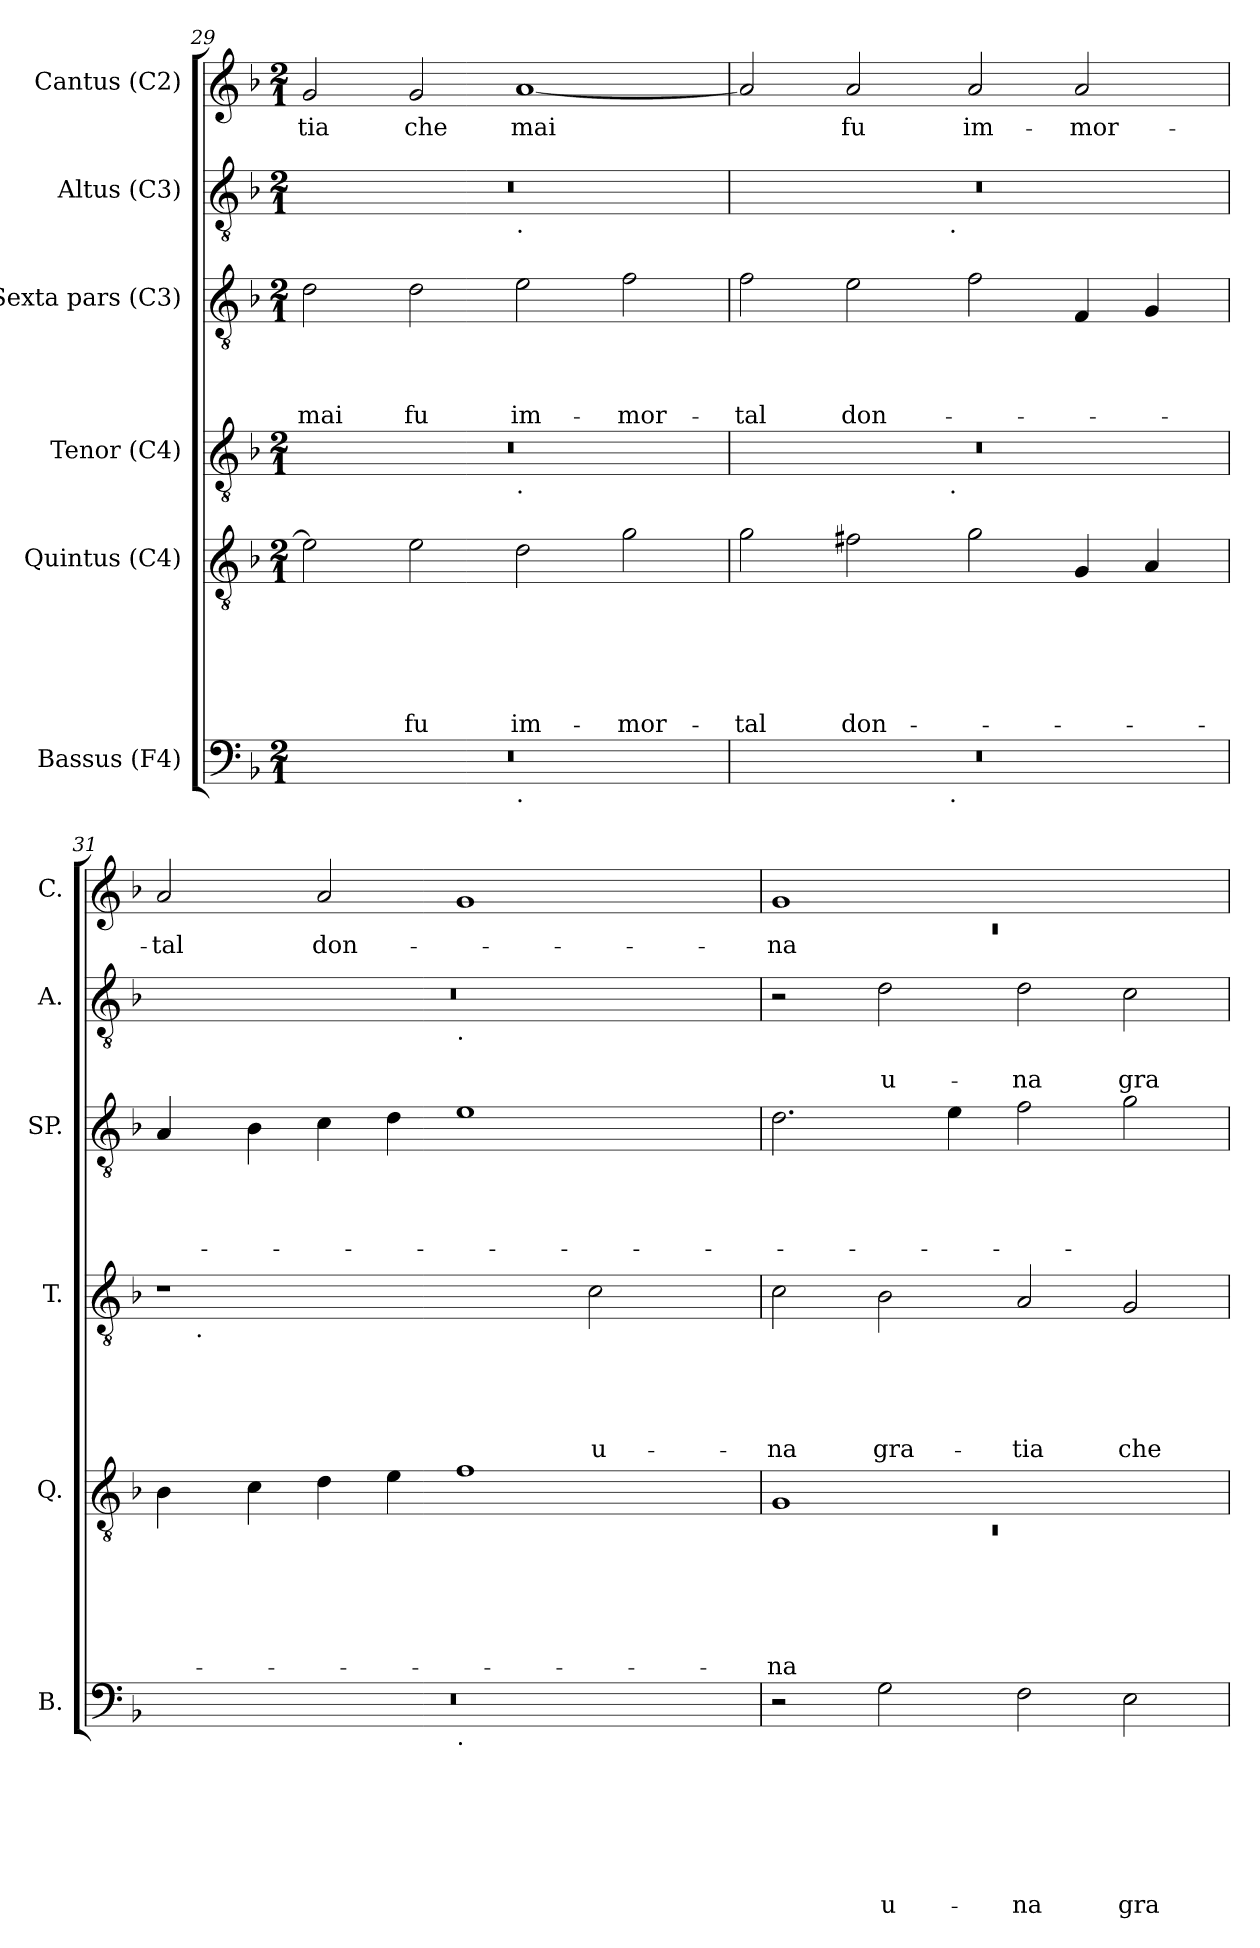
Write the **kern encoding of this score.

**kern	**text	**text	**text	**text	**text	**text	**text	**kern	**text	**text	**text	**text	**text	**text	**kern	**text	**text	**text	**text	**text	**kern	**text	**text	**text	**text	**kern	**text	**text	**kern	**text
*part6	*part6	*part6	*part6	*part6	*part6	*part6	*part6	*part5	*part5	*part5	*part5	*part5	*part5	*part5	*part4	*part4	*part4	*part4	*part4	*part4	*part3	*part3	*part3	*part3	*part3	*part2	*part2	*part2	*part1	*part1
*staff6	*staff6	*staff6	*staff6	*staff6	*staff6	*staff6	*staff6	*staff5	*staff5	*staff5	*staff5	*staff5	*staff5	*staff5	*staff4	*staff4	*staff4	*staff4	*staff4	*staff4	*staff3	*staff3	*staff3	*staff3	*staff3	*staff2	*staff2	*staff2	*staff1	*staff1
*I"Bassus (F4)	*	*	*	*	*	*	*	*I"Quintus (C4)	*	*	*	*	*	*	*I"Tenor (C4)	*	*	*	*	*	*I"Sexta pars (C3)	*	*	*	*	*I"Altus (C3)	*	*	*I"Cantus (C2)	*
*I'B.	*	*	*	*	*	*	*	*I'Q.	*	*	*	*	*	*	*I'T.	*	*	*	*	*	*I'SP.	*	*	*	*	*I'A.	*	*	*I'C.	*
*clefF4	*	*	*	*	*	*	*	*clefGv2	*	*	*	*	*	*	*clefGv2	*	*	*	*	*	*clefGv2	*	*	*	*	*clefGv2	*	*	*clefG2	*
*k[b-]	*	*	*	*	*	*	*	*k[b-]	*	*	*	*	*	*	*k[b-]	*	*	*	*	*	*k[b-]	*	*	*	*	*k[b-]	*	*	*k[b-]	*
*F:	*	*	*	*	*	*	*	*F:	*	*	*	*	*	*	*F:	*	*	*	*	*	*F:	*	*	*	*	*F:	*	*	*F:	*
*M2/1	*	*	*	*	*	*	*	*M2/1	*	*	*	*	*	*	*M2/1	*	*	*	*	*	*M2/1	*	*	*	*	*M2/1	*	*	*M2/1	*
=29	=29	=29	=29	=29	=29	=29	=29	=29	=29	=29	=29	=29	=29	=29	=29	=29	=29	=29	=29	=29	=29	=29	=29	=29	=29	=29	=29	=29	=29	=29
!	!	!	!	!	!	!	!	!	!	!	!	!	!	!	!	!	!	!	!	!	!	!	!	!	!LO:LY:b	!	!	!	!	!LO:LY:b
*^	*	*	*	*	*	*	*	*	*	*	*	*	*	*	*^	*	*	*	*	*	*	*	*	*	*	*^	*	*	*	*
0r	1ryy	.	.	.	.	.	.	.	2e\]	.	.	.	.	.	.	0r	1ryy	.	.	.	.	.	2d\	.	.	.	mai	0r	1ryy	.	.	2g/	-tia
!	!	!	!	!	!	!	!	!	!	!	!	!	!	!	!LO:LY:b	!	!	!	!	!	!	!	!	!	!	!	!LO:LY:b	!	!	!	!	!	!LO:LY:b
.	.	.	.	.	.	.	.	.	2e\	.	.	.	.	.	fu	.	.	.	.	.	.	.	2d\	.	.	.	fu	.	.	.	.	2g/	che
!	!	!	!	!	!	!	!	!	!	!	!	!	!	!	!	!	!	!	!	!	!	!	!	!	!	!	!	!	!LO:TX:b:t=.	!	!	!	!
!	!	!	!	!	!	!	!	!	!	!	!	!	!	!	!	!	!LO:TX:b:t=.	!	!	!	!	!	!	!	!	!	!	!	!	!	!	!	!
!	!LO:TX:b:t=.	!	!	!	!	!	!	!	!	!	!	!	!	!	!	!	!	!	!	!	!	!	!	!	!	!	!	!	!	!	!	!	!
!	!	!	!	!	!	!	!	!	!	!	!	!	!	!	!LO:LY:b	!	!	!	!	!	!	!	!	!	!	!	!LO:LY:b	!	!	!	!	!	!LO:LY:b
.	1ryy	.	.	.	.	.	.	.	2d\	.	.	.	.	.	im-	.	1ryy	.	.	.	.	.	2e\	.	.	.	im-	.	1ryy	.	.	[<1a	mai
!	!	!	!	!	!	!	!	!	!	!	!	!	!	!	!LO:LY:b	!	!	!	!	!	!	!	!	!	!	!	!LO:LY:b	!	!	!	!	!	!
.	.	.	.	.	.	.	.	.	2g\	.	.	.	.	.	-mor-	.	.	.	.	.	.	.	2f\	.	.	.	-mor-	.	.	.	.	.	.
=30	=30	=30	=30	=30	=30	=30	=30	=30	=30	=30	=30	=30	=30	=30	=30	=30	=30	=30	=30	=30	=30	=30	=30	=30	=30	=30	=30	=30	=30	=30	=30	=30	=30
!	!	!	!	!	!	!	!	!	!	!	!	!	!	!	!LO:LY:b	!	!	!	!	!	!	!	!	!	!	!	!LO:LY:b	!	!	!	!	!	!
0r	2ryy	.	.	.	.	.	.	.	2g\	.	.	.	.	.	-tal	0r	2ryy	.	.	.	.	.	2f\	.	.	.	-tal	0r	2ryy	.	.	2a/]	.
!	!	!	!	!	!	!	!	!	!	!	!	!	!	!	!LO:LY:b	!	!	!	!	!	!	!	!	!	!	!	!LO:LY:b	!	!	!	!	!	!LO:LY:b
.	4...ryy	.	.	.	.	.	.	.	2f#\	.	.	.	.	.	don-	.	4...ryy	.	.	.	.	.	2e\	.	.	.	don-	.	4...ryy	.	.	2a/	fu
!	!	!	!	!	!	!	!	!	!	!	!	!	!	!	!	!	!	!	!	!	!	!	!	!	!	!	!	!	!LO:TX:b:t=.	!	!	!	!
!	!	!	!	!	!	!	!	!	!	!	!	!	!	!	!	!	!LO:TX:b:t=.	!	!	!	!	!	!	!	!	!	!	!	!	!	!	!	!
!	!LO:TX:b:t=.	!	!	!	!	!	!	!	!	!	!	!	!	!	!	!	!	!	!	!	!	!	!	!	!	!	!	!	!	!	!	!	!
.	1ryy	.	.	.	.	.	.	.	.	.	.	.	.	.	.	.	1ryy	.	.	.	.	.	.	.	.	.	.	.	1ryy	.	.	.	.
!	!	!	!	!	!	!	!	!	!	!	!	!	!	!	!	!	!	!	!	!	!	!	!	!	!	!	!	!	!	!	!	!	!LO:LY:b
.	.	.	.	.	.	.	.	.	2g\	.	.	.	.	.	.	.	.	.	.	.	.	.	2f\	.	.	.	.	.	.	.	.	2a/	im-
!	!	!	!	!	!	!	!	!	!	!	!	!	!	!	!	!	!	!	!	!	!	!	!	!	!	!	!	!	!	!	!	!	!LO:LY:b
.	.	.	.	.	.	.	.	.	4G/	.	.	.	.	.	.	.	.	.	.	.	.	.	4F/	.	.	.	.	.	.	.	.	2a/	-mor-
.	.	.	.	.	.	.	.	.	4A/	.	.	.	.	.	.	.	.	.	.	.	.	.	4G/	.	.	.	.	.	.	.	.	.	.
.	32ryy	.	.	.	.	.	.	.	.	.	.	.	.	.	.	.	32ryy	.	.	.	.	.	.	.	.	.	.	.	32ryy	.	.	.	.
=31	=31	=31	=31	=31	=31	=31	=31	=31	=31	=31	=31	=31	=31	=31	=31	=31	=31	=31	=31	=31	=31	=31	=31	=31	=31	=31	=31	=31	=31	=31	=31	=31	=31
!	!	!	!	!	!	!	!	!	!	!	!	!	!	!	!	!	!	!	!	!	!	!	!	!	!	!	!	!	!	!	!	!	!LO:LY:b
0r	1ryy	.	.	.	.	.	.	.	4B-\	.	.	.	.	.	.	1r	16.ryy	.	.	.	.	.	4A/	.	.	.	.	0r	1ryy	.	.	2a/	-tal
!	!	!	!	!	!	!	!	!	!	!	!	!	!	!	!	!	!LO:TX:b:t=.	!	!	!	!	!	!	!	!	!	!	!	!	!	!	!	!
.	.	.	.	.	.	.	.	.	.	.	.	.	.	.	.	.	1ryy	.	.	.	.	.	.	.	.	.	.	.	.	.	.	.	.
.	.	.	.	.	.	.	.	.	4c\	.	.	.	.	.	.	.	.	.	.	.	.	.	4B-\	.	.	.	.	.	.	.	.	.	.
!	!	!	!	!	!	!	!	!	!	!	!	!	!	!	!	!	!	!	!	!	!	!	!	!	!	!	!	!	!	!	!	!	!LO:LY:b
.	.	.	.	.	.	.	.	.	4d\	.	.	.	.	.	.	.	.	.	.	.	.	.	4c\	.	.	.	.	.	.	.	.	2a/	don-
.	.	.	.	.	.	.	.	.	4e\	.	.	.	.	.	.	.	.	.	.	.	.	.	4d\	.	.	.	.	.	.	.	.	.	.
!	!	!	!	!	!	!	!	!	!	!	!	!	!	!	!	!	!	!	!	!	!	!	!	!	!	!	!	!	!LO:TX:b:t=.	!	!	!	!
!	!LO:TX:b:t=.	!	!	!	!	!	!	!	!	!	!	!	!	!	!	!	!	!	!	!	!	!	!	!	!	!	!	!	!	!	!	!	!
.	1ryy	.	.	.	.	.	.	.	1f	.	.	.	.	.	.	2ryy	.	.	.	.	.	.	1e	.	.	.	.	.	1ryy	.	.	1g	.
.	.	.	.	.	.	.	.	.	.	.	.	.	.	.	.	.	2ryy	.	.	.	.	.	.	.	.	.	.	.	.	.	.	.	.
!	!	!	!	!	!	!	!	!	!	!	!	!	!	!	!	!	!	!	!	!	!	!LO:LY:b	!	!	!	!	!	!	!	!	!	!	!
.	.	.	.	.	.	.	.	.	.	.	.	.	.	.	.	2c\	.	.	.	.	.	u-	.	.	.	.	.	.	.	.	.	.	.
.	.	.	.	.	.	.	.	.	.	.	.	.	.	.	.	.	4ryy	.	.	.	.	.	.	.	.	.	.	.	.	.	.	.	.
.	.	.	.	.	.	.	.	.	.	.	.	.	.	.	.	.	8ryy	.	.	.	.	.	.	.	.	.	.	.	.	.	.	.	.
.	.	.	.	.	.	.	.	.	.	.	.	.	.	.	.	.	32ryy	.	.	.	.	.	.	.	.	.	.	.	.	.	.	.	.
!!LO:PB:g=z
=32	=32	=32	=32	=32	=32	=32	=32	=32	=32	=32	=32	=32	=32	=32	=32	=32	=32	=32	=32	=32	=32	=32	=32	=32	=32	=32	=32	=32	=32	=32	=32	=32	=32
*	*	*	*	*	*	*	*	*	*^	*	*	*	*	*	*	*	*	*	*	*	*	*	*	*	*	*	*	*	*	*	*	*^	*
!	!	!	!	!	!	!	!	!	!	!LO:N:vis=1	!	!	!	!	!	!LO:LY:b	!	!	!	!	!	!	!LO:LY:b	!	!	!	!	!	!	!	!	!	!	!LO:N:vis=1	!LO:LY:b
*v	*v	*	*	*	*	*	*	*	*	*	*	*	*	*	*	*	*v	*v	*	*	*	*	*	*	*	*	*	*	*v	*v	*	*	*	*	*
2r	.	.	.	.	.	.	.	1G	0rC	.	.	.	.	.	-na	2c\	.	.	.	.	-na	2.d\	.	.	.	.	2r	.	.	1g	0rc	-na
!	!	!	!	!	!	!	!LO:LY:b	!	!	!	!	!	!	!	!	!	!	!	!	!	!LO:LY:b	!	!	!	!	!	!	!	!LO:LY:b	!	!	!
2G\	.	.	.	.	.	.	u-	.	.	.	.	.	.	.	.	2B-\	.	.	.	.	gra-	.	.	.	.	.	2d\	.	u-	.	.	.
.	.	.	.	.	.	.	.	.	.	.	.	.	.	.	.	.	.	.	.	.	.	4e\	.	.	.	.	.	.	.	.	.	.
!	!	!	!	!	!	!	!LO:LY:b	!	!	!	!	!	!	!	!	!	!	!	!	!	!LO:LY:b	!	!	!	!	!	!	!	!LO:LY:b	!	!	!
2F\	.	.	.	.	.	.	-na	1ryy	.	.	.	.	.	.	.	2A/	.	.	.	.	-tia	2f\	.	.	.	.	2d\	.	-na	1ryy	.	.
!	!	!	!	!	!	!	!LO:LY:b	!	!	!	!	!	!	!	!	!	!	!	!	!	!LO:LY:b	!	!	!	!	!	!	!	!LO:LY:b	!	!	!
2E\	.	.	.	.	.	.	gra-	.	.	.	.	.	.	.	.	2G/	.	.	.	.	che	2g\	.	.	.	.	2c\	.	gra-	.	.	.
*	*	*	*	*	*	*	*	*v	*v	*	*	*	*	*	*	*	*	*	*	*	*	*	*	*	*	*	*	*	*	*v	*v	*
=	=	=	=	=	=	=	=	=	=	=	=	=	=	=	=	=	=	=	=	=	=	=	=	=	=	=	=	=	=	=
*-	*-	*-	*-	*-	*-	*-	*-	*-	*-	*-	*-	*-	*-	*-	*-	*-	*-	*-	*-	*-	*-	*-	*-	*-	*-	*-	*-	*-	*-	*-
